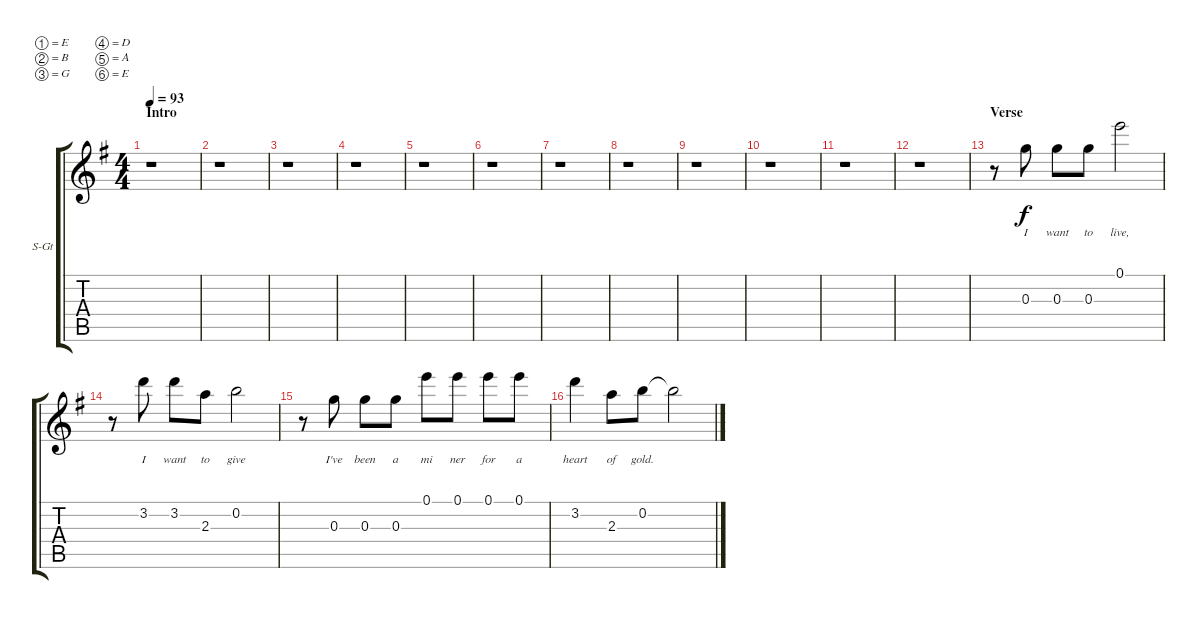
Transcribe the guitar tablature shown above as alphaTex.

\bracketExtendMode groupsimilarinstruments
\firstSystemTrackNameOrientation horizontal
\otherSystemsTrackNameOrientation horizontal
\track ("Vocal" "S-Gt") {instrument choiraahs}
\staff {score tabs}
\tuning (E5 B4 G4 D4 A3 E3)
\displaytranspose 12
\ts (4 4)
\section ("" "Intro")
\tempo 93
\clef g2
\ks g
r.1{dy f instrument choiraahs} |
r.1 |
r.1 |
r.1 |
r.1 |
r.1 |
r.1 |
r.1 |
r.1 |
r.1 |
r.1 |
r.1 |
\section ("" "Verse")
r.8 0.3.8{lyrics (0 "I") lyrics (1 "") lyrics (2 "") lyrics (3 "") lyrics (4 "")} 0.3.8{lyrics (0 "want") lyrics (1 "") lyrics (2 "") lyrics (3 "") lyrics (4 "")} 0.3.8{lyrics (0 "to") lyrics (1 "") lyrics (2 "") lyrics (3 "") lyrics (4 "")} 0.1.2{lyrics (0 "live,") lyrics (1 "") lyrics (2 "") lyrics (3 "") lyrics (4 "")} |
r.8 3.2.8{lyrics (0 "I") lyrics (1 "") lyrics (2 "") lyrics (3 "") lyrics (4 "")} 3.2.8{lyrics (0 "want") lyrics (1 "") lyrics (2 "") lyrics (3 "") lyrics (4 "")} 2.3.8{lyrics (0 "to") lyrics (1 "") lyrics (2 "") lyrics (3 "") lyrics (4 "")} 0.2.2{lyrics (0 "give") lyrics (1 "") lyrics (2 "") lyrics (3 "") lyrics (4 "")} |
r.8 0.3.8{lyrics (0 "I've") lyrics (1 "") lyrics (2 "") lyrics (3 "") lyrics (4 "")} 0.3.8{lyrics (0 "been") lyrics (1 "") lyrics (2 "") lyrics (3 "") lyrics (4 "")} 0.3.8{lyrics (0 "a") lyrics (1 "") lyrics (2 "") lyrics (3 "") lyrics (4 "")} 0.1.8{lyrics (0 "mi") lyrics (1 "") lyrics (2 "") lyrics (3 "") lyrics (4 "")} 0.1.8{lyrics (0 "ner") lyrics (1 "") lyrics (2 "") lyrics (3 "") lyrics (4 "")} 0.1.8{lyrics (0 "for") lyrics (1 "") lyrics (2 "") lyrics (3 "") lyrics (4 "")} 0.1.8{lyrics (0 "a") lyrics (1 "") lyrics (2 "") lyrics (3 "") lyrics (4 "")} |
3.2.4{lyrics (0 "heart") lyrics (1 "") lyrics (2 "") lyrics (3 "") lyrics (4 "")} 2.3.8{lyrics (0 "of") lyrics (1 "") lyrics (2 "") lyrics (3 "") lyrics (4 "")} 0.2.8{lyrics (0 "gold.") lyrics (1 "") lyrics (2 "") lyrics (3 "") lyrics (4 "")} 0.2{t}.2
